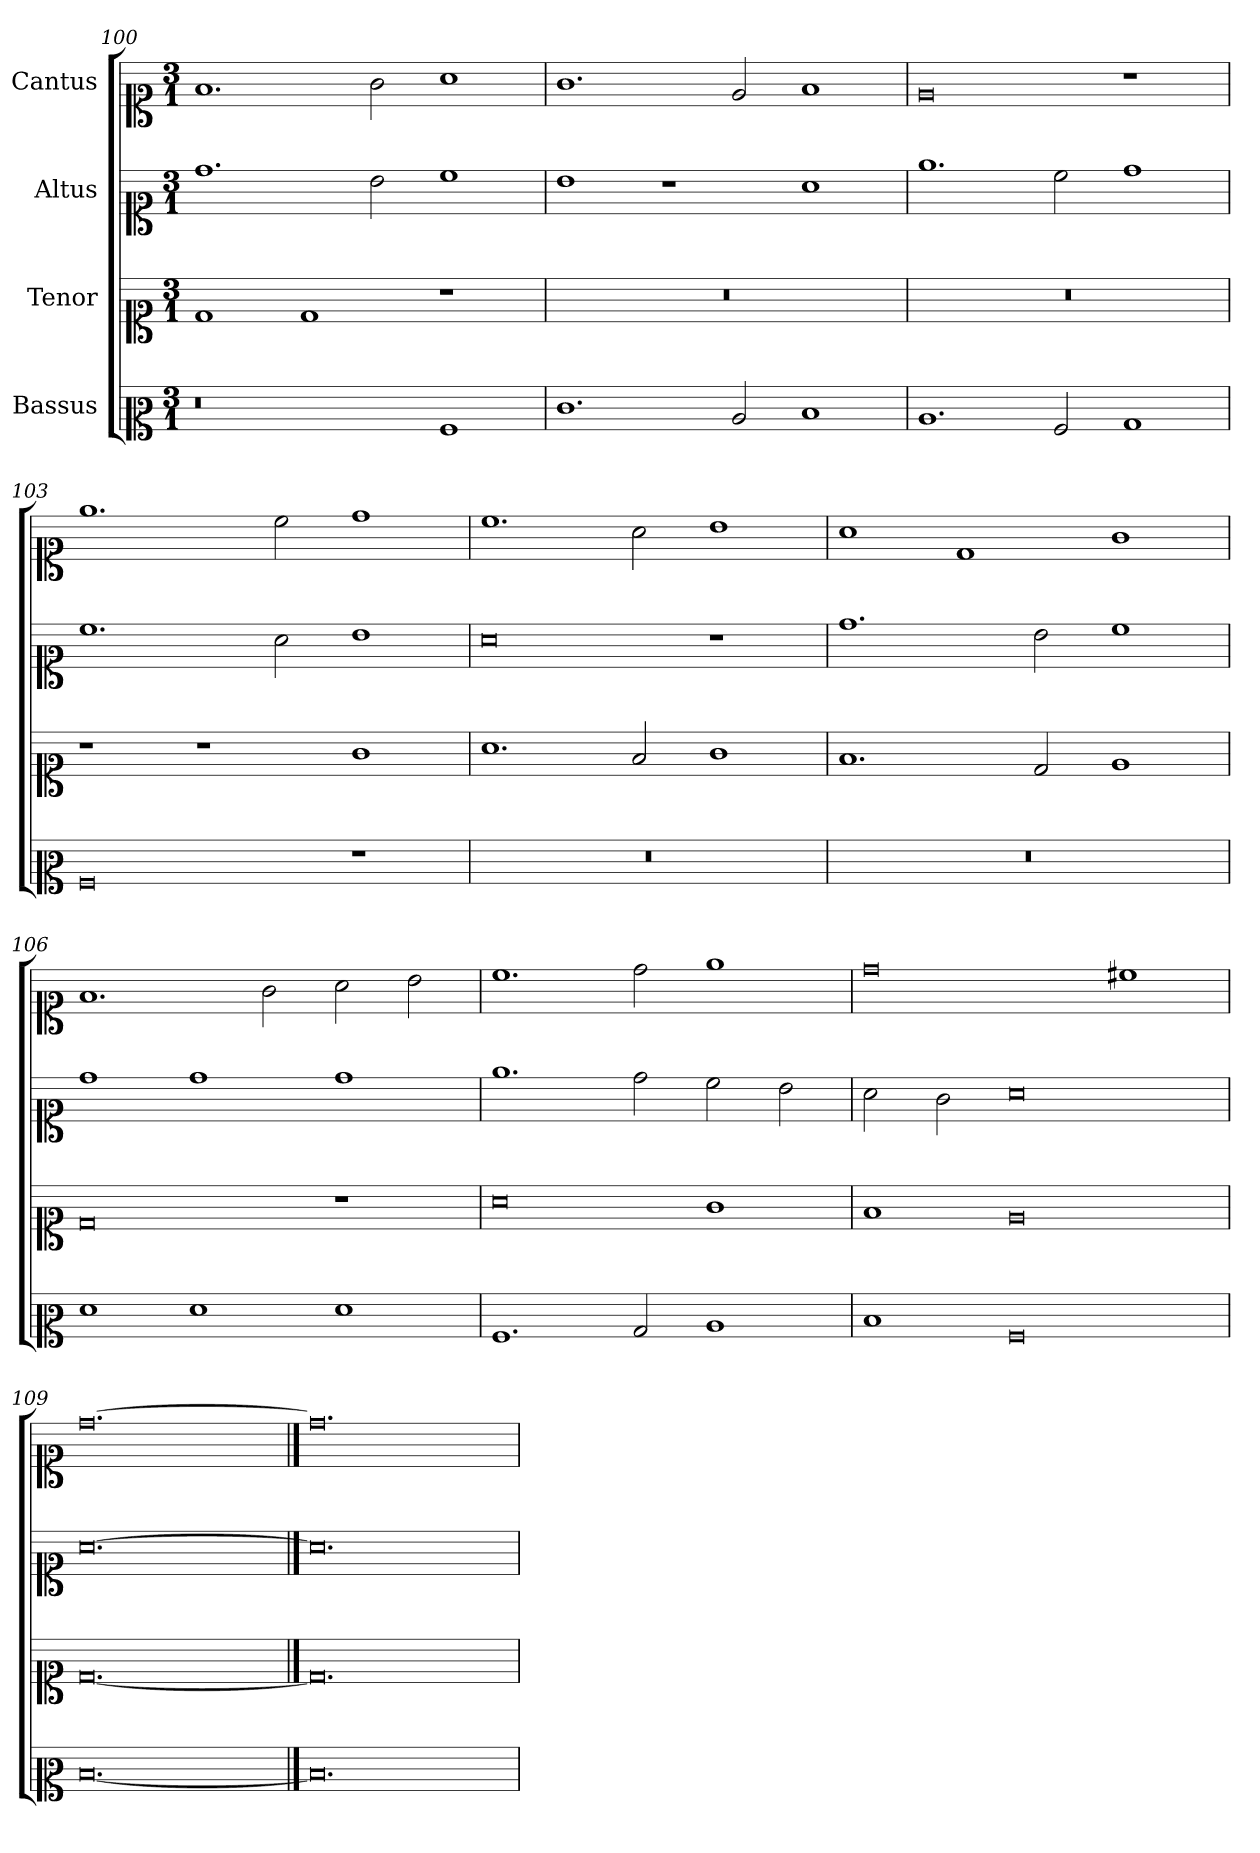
**kern	**kern	**kern	**kern
*part4	*part3	*part2	*part1
*staff4	*staff3	*staff2	*staff1
*I"Bassus	*I"Tenor	*I"Altus	*I"Cantus
*clefC2	*clefC1	*clefC1	*clefC1
*k[]	*k[]	*k[]	*k[]
*M3/1	*M3/1	*M3/1	*M3/1
=100	=100	=100	=100
0r	1d/	1.dd\	1.f/
.	1d/	.	.
.	.	2b\	2g\
1A/	1r	1cc\	1a\
=101	=101	=101	=101
!	!LO:N:vis=0	!	!
1.e\	0.r	1b\	1.g\
.	.	1r	.
2c/	.	.	2e/
1d/	.	1a\	1f/
=102	=102	=102	=102
!	!LO:N:vis=0	!	!
1.c/	0.r	1.ee\	0e/
2A/	.	2cc\	.
1B/	.	1dd\	1r
=103	=103	=103	=103
0A/	1r	1.cc\	1.ee\
.	1r	.	.
.	.	2a\	2cc\
1r	1g\	1b\	1dd\
=104	=104	=104	=104
!LO:N:vis=0	!	!	!
0.r	1.a\	0a\	1.cc\
.	2f/	.	2a\
.	1g\	1r	1b\
=105	=105	=105	=105
!LO:N:vis=0	!	!	!
0.r	1.f/	1.dd\	1a\
.	.	.	1d/
.	2d/	2b\	.
.	1e/	1cc\	1g\
=106	=106	=106	=106
1f\	0d/	1dd\	1.f/
1f\	.	1dd\	.
.	.	.	2g\
1f\	1r	1dd\	2a\
.	.	.	2b\
=107	=107	=107	=107
1.A/	0a\	1.ee\	1.cc\
2B/	.	2dd\	2dd\
1c/	1g\	2cc\	1ee\
.	.	2b\	.
=108	=108	=108	=108
1d/	1f/	2a\	0dd\
.	.	2g\	.
0A/	0e/	0a\	.
.	.	.	1cc#X\
=109	=109	=109	=109
[0.d/	[0.d/	[0.a\	[0.dd\
==110	==110	==110	==110
0.d/]	0.d/]	0.a\]	0.dd\]
=	=	=	=
*-	*-	*-	*-
